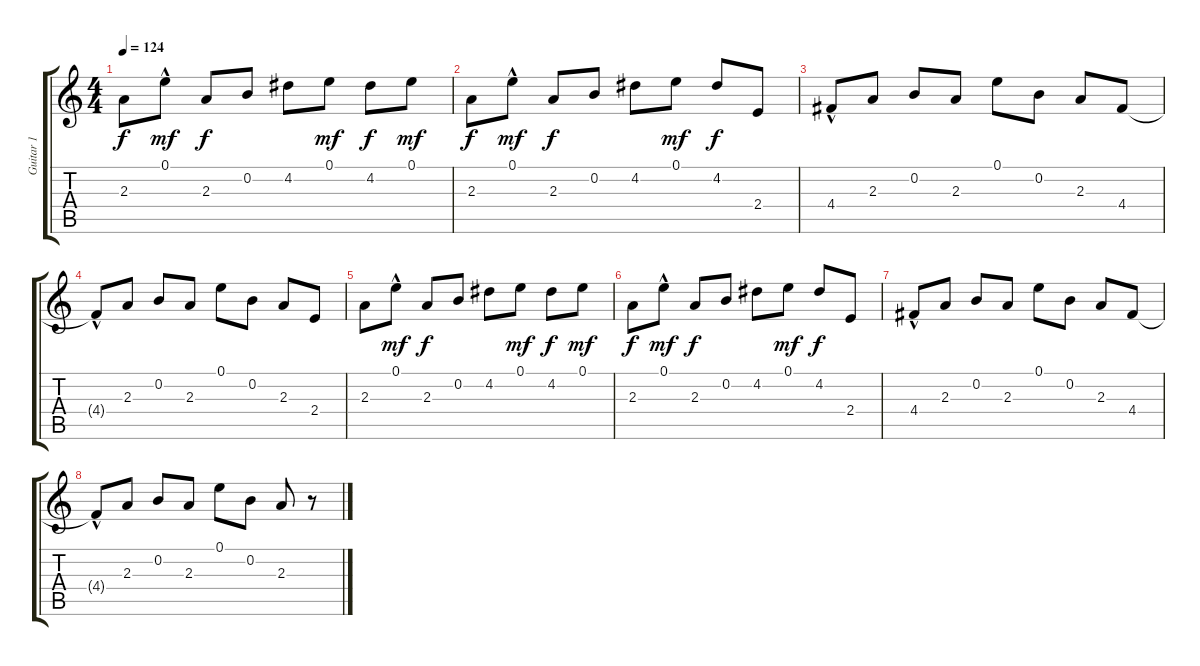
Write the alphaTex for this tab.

\track ("Guitar 1" "Guitar 1") {instrument electricguitarclean}
\staff {score tabs}
\tuning (E4 B3 G3 D3 A2 E2) {hide}
\ts (4 4)
\tempo 124
\clef g2
\ks c
2.3.8{dy f} 0.1{hac}.8{dy mf} 2.3.8{dy f} 0.2.8 4.2.8 0.1.8{dy mf} 4.2.8{dy f} 0.1.8{dy mf} |
2.3.8{dy f} 0.1{hac}.8{dy mf} 2.3.8{dy f} 0.2.8 4.2.8 0.1.8{dy mf} 4.2.8{dy f} 2.4.8 |
4.4{hac}.8 2.3.8 0.2.8 2.3.8 0.1.8 0.2.8 2.3.8 4.4.8 |
4.4{hac t}.8 2.3.8 0.2.8 2.3.8 0.1.8 0.2.8 2.3.8 2.4.8 |
2.3.8 0.1{hac}.8{dy mf} 2.3.8{dy f} 0.2.8 4.2.8 0.1.8{dy mf} 4.2.8{dy f} 0.1.8{dy mf} |
2.3.8{dy f} 0.1{hac}.8{dy mf} 2.3.8{dy f} 0.2.8 4.2.8 0.1.8{dy mf} 4.2.8{dy f} 2.4.8 |
4.4{hac}.8 2.3.8 0.2.8 2.3.8 0.1.8 0.2.8 2.3.8 4.4.8 |
4.4{hac t}.8 2.3.8 0.2.8 2.3.8 0.1.8 0.2.8 2.3.8 r.8
